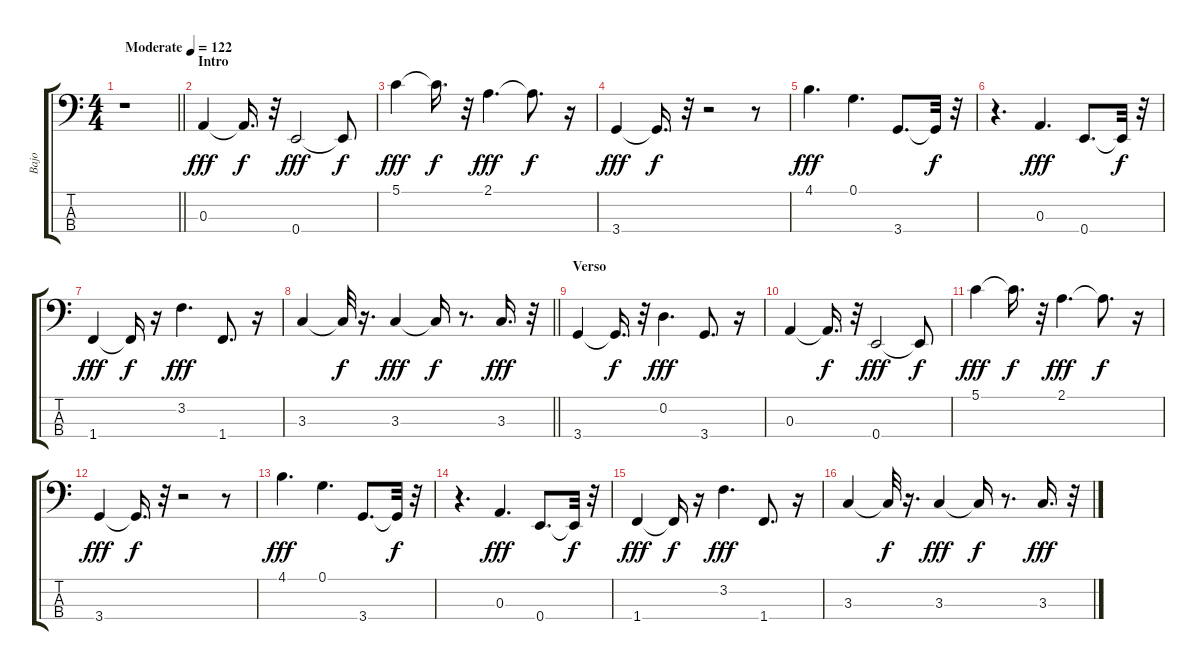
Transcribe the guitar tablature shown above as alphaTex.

\track ("Bajo" "Bajo") {instrument electricbassfinger}
\staff {score tabs}
\tuning (G2 D2 A1 E1) {hide}
\ts (4 4)
\tempo (122 "Moderate")
\clef f4
\barLineRight lightlight
\ks c
r.1{dy fff instrument electricbassfinger} |
\section ("" "Intro")
0.3.4 0.3{t}.16{d dy f} r.32 0.4.2{dy fff} 0.4{t}.8{dy f} |
5.1.4{dy fff} 5.1{t}.16{d dy f} r.32 2.1.4{d dy fff} 2.1{t}.8{d dy f} r.16 |
3.4.4{dy fff} 3.4{t}.16{d dy f} r.32 r.2 r.8 |
4.1.4{d dy fff} 0.1.4{d} 3.4.8{d} 3.4{t}.32{dy f} r.32 |
r.4{d} 0.3.4{d dy fff} 0.4.8{d} 0.4{t}.32{dy f} r.32 |
1.4.4{dy fff} 1.4{t}.16{dy f} r.16 3.2.4{d dy fff} 1.4.8{d} r.16 |
\barLineRight lightlight
3.3.4 3.3{t}.32{dy f} r.16{d} 3.3.4{dy fff} 3.3{t}.16{dy f} r.8{d} 3.3.16{d dy fff} r.32 |
\section ("" "Verso")
3.4.4 3.4{t}.16{d dy f} r.32 0.2.4{d dy fff} 3.4.8{d} r.16 |
0.3.4 0.3{t}.16{d dy f} r.32 0.4.2{dy fff} 0.4{t}.8{dy f} |
5.1.4{dy fff} 5.1{t}.16{d dy f} r.32 2.1.4{d dy fff} 2.1{t}.8{d dy f} r.16 |
3.4.4{dy fff} 3.4{t}.16{d dy f} r.32 r.2 r.8 |
4.1.4{d dy fff} 0.1.4{d} 3.4.8{d} 3.4{t}.32{dy f} r.32 |
r.4{d} 0.3.4{d dy fff} 0.4.8{d} 0.4{t}.32{dy f} r.32 |
1.4.4{dy fff} 1.4{t}.16{dy f} r.16 3.2.4{d dy fff} 1.4.8{d} r.16 |
3.3.4 3.3{t}.32{dy f} r.16{d} 3.3.4{dy fff} 3.3{t}.16{dy f} r.8{d} 3.3.16{d dy fff} r.32
